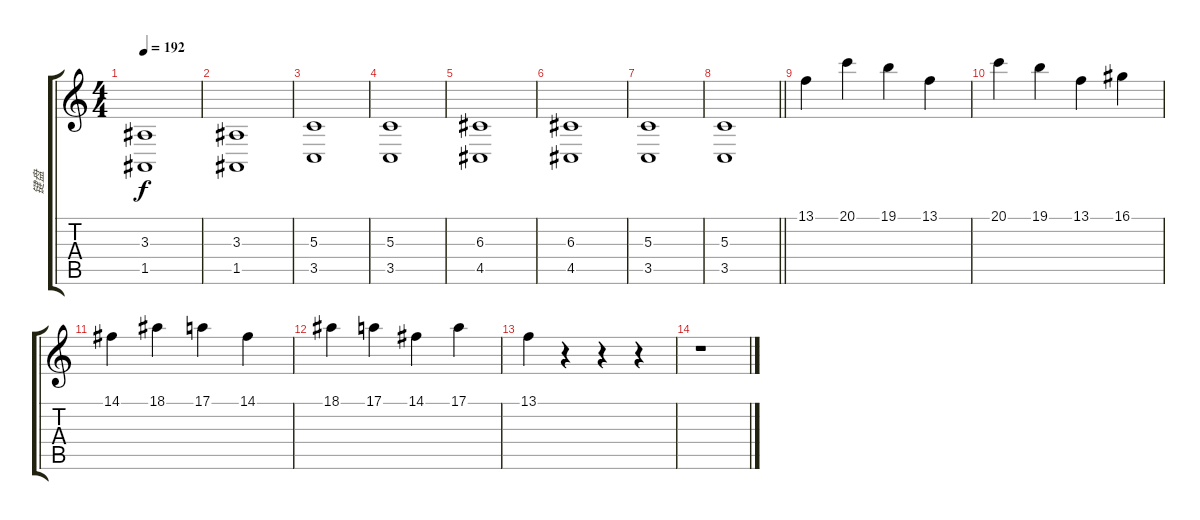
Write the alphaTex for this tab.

\track ("键盘" "键盘") {instrument stringensemble1}
\staff {score tabs}
\tuning (E4 B3 G3 D3 A2 E2) {hide}
\ts (4 4)
\tempo 192
\clef g2
\ks c
(3.3 1.5).1{dy f instrument choiraahs} |
(3.3 1.5).1{instrument choiraahs} |
(5.3 3.5).1{instrument choiraahs} |
(5.3 3.5).1{instrument choiraahs} |
(6.3 4.5).1{instrument choiraahs} |
(6.3 4.5).1{instrument choiraahs} |
(5.3 3.5).1{instrument choiraahs} |
\barLineRight lightlight
(5.3 3.5).1{instrument choiraahs} |
13.1.4{instrument stringensemble1} 20.1.4 19.1.4 13.1.4 |
20.1.4 19.1.4 13.1.4 16.1.4 |
14.1.4 18.1.4 17.1.4 14.1.4 |
18.1.4 17.1.4 14.1.4 17.1.4 |
13.1.4 r.4 r.4 r.4 |
r.1
